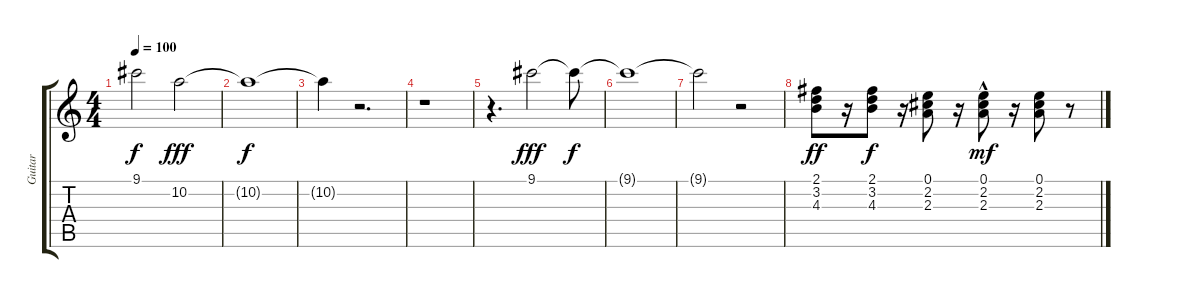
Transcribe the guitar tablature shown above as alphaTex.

\track ("Guitar" "Guitar") {instrument distortionguitar}
\staff {score tabs}
\tuning (E4 B3 G3 D3 A2 E2) {hide}
\ts (4 4)
\tempo 100
\clef g2
\ks c
9.1{t}.2{dy f} 10.2.2{dy fff} |
10.2{t}.1{dy f} |
10.2{t}.4 r.2{d} |
r.1 |
r.4{d} 9.1.2{dy fff volume 16 balance 8} 9.1{t}.8{dy f} |
9.1{t}.1 |
9.1{t}.2 r.2 |
(2.1 3.2 4.3).8{dy ff instrument electricguitarmuted} r.16 (2.1 3.2 4.3).8{dy f} r.16 (0.1 2.2 2.3).8 r.16 (0.1{hac} 2.2 2.3{hac}).8{dy mf} r.16 (0.1 2.2 2.3).8 r.8
